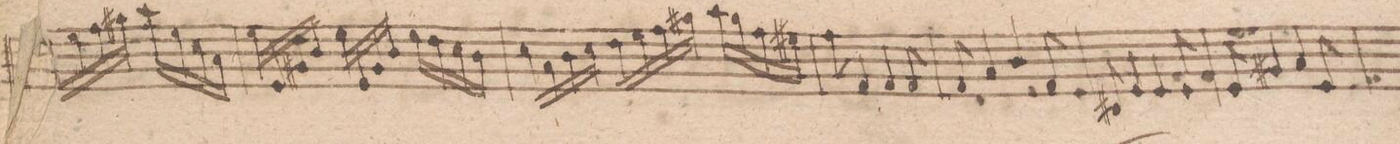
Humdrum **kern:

**kern	**dynam
*I"Violino Secundo.	*
*clefG2	*
*k[f#c#]	*
*met(c)	*
*M3/4	*
16dd\LL	.
16ee\	.
16ff#\	.
16gg#X\JJ	.
16aa\LL	.
16ee\	.
16cc#\	.
16a\JJ	.
=168	=168
16ee\LL	.
16e/	.
16g#X/	.
16b/JJ	.
16ee\LL	.
16e/	.
16g#/	.
16b/JJ	.
16ee\LL	.
16dd\	.
16cc#\	.
16b\JJ	.
=169	=169
16cc#\LL	.
16a\	.
16b\	.
16cc#\JJ	.
16dd\LL	.
16ee\	.
16ff#\	.
16gg#X\JJ	.
16aa\LL	.
16gg#\	.
16ff#\	.
16ee#X\JJ	.
=170	=170
8ff#\	.
4f#/	.
4f#/	.
8f#/	.
=171	=171
8f#/	.
4a/	.
4b/	.
8f#/	.
=172	=172
8d#X/	.
4e/	.
4e/	.
8e/	.
=173	=173
8e/	.
4g#X/	.
4a/	.
8e/	.
=174	=174
*-	*-
